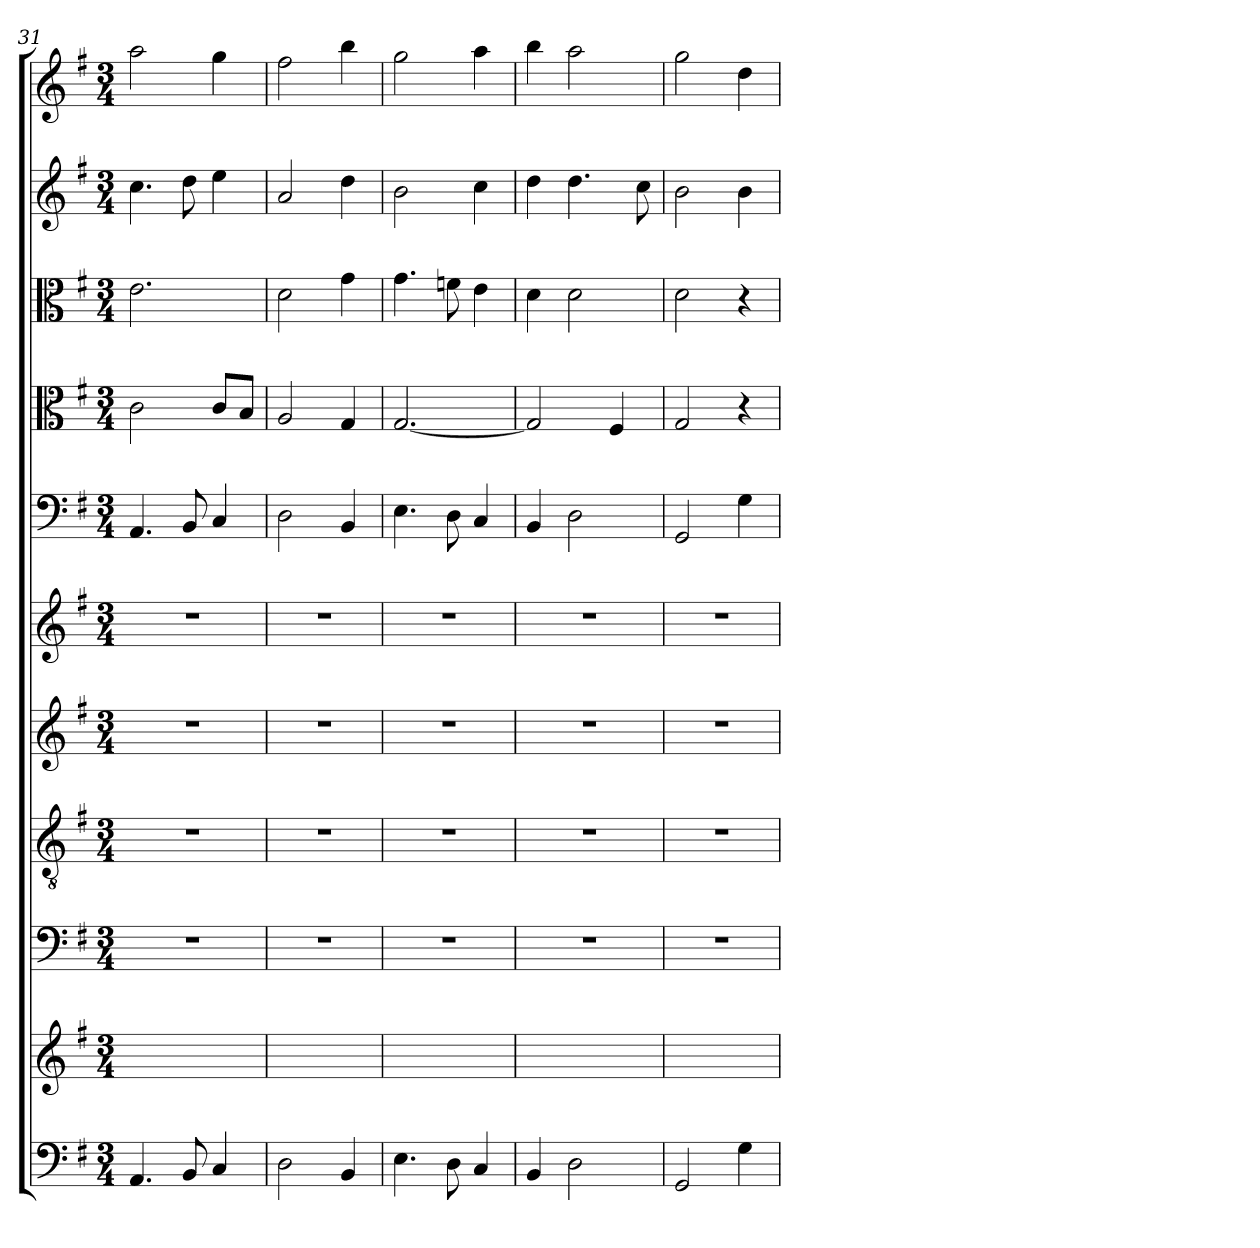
**kern	**kern	**kern	**kern	**kern	**kern	**kern	**kern	**kern	**kern	**kern
*part11	*part10	*part9	*part8	*part7	*part6	*part5	*part4	*part3	*part2	*part1
*staff11	*staff10	*staff9	*staff8	*staff7	*staff6	*staff5	*staff4	*staff3	*staff2	*staff1
*clefF4	*clefG2	*clefF4	*clefGv2	*clefG2	*clefG2	*clefF4	*clefC3	*clefC3	*clefG2	*clefG2
*k[f#]	*k[f#]	*k[f#]	*k[f#]	*k[f#]	*k[f#]	*k[f#]	*k[f#]	*k[f#]	*k[f#]	*k[f#]
*G:	*G:	*G:	*G:	*G:	*G:	*G:	*G:	*G:	*G:	*G:
*M3/4	*M3/4	*M3/4	*M3/4	*M3/4	*M3/4	*M3/4	*M3/4	*M3/4	*M3/4	*M3/4
=31	=31	=31	=31	=31	=31	=31	=31	=31	=31	=31
4.AA/	2.ryy	2.r	2.r	2.r	2.r	4.AA/	2c\	2.e\	4.cc\	2aa\
8BB/	.	.	.	.	.	8BB/	.	.	8dd\	.
4C/	.	.	.	.	.	4C/	8c/L	.	4ee\	4gg\
.	.	.	.	.	.	.	8B/J	.	.	.
=32	=32	=32	=32	=32	=32	=32	=32	=32	=32	=32
2D\	2.ryy	2.r	2.r	2.r	2.r	2D\	2A/	2d\	2a/	2ff#\
4BB/	.	.	.	.	.	4BB/	4G/	4g\	4dd\	4bb\
=33	=33	=33	=33	=33	=33	=33	=33	=33	=33	=33
4.E\	2.ryy	2.r	2.r	2.r	2.r	4.E\	[2.G/	4.g\	2b\	2gg\
8D\	.	.	.	.	.	8D\	.	8fn\	.	.
4C/	.	.	.	.	.	4C/	.	4e\	4cc\	4aa\
=34	=34	=34	=34	=34	=34	=34	=34	=34	=34	=34
4BB/	2.ryy	2.r	2.r	2.r	2.r	4BB/	2G/]	4d\	4dd\	4bb\
2D\	.	.	.	.	.	2D\	.	2d\	4.dd\	2aa\
.	.	.	.	.	.	.	4F#/	.	.	.
.	.	.	.	.	.	.	.	.	8cc\	.
=35	=35	=35	=35	=35	=35	=35	=35	=35	=35	=35
2GG/	2.ryy	2.r	2.r	2.r	2.r	2GG/	2G/	2d\	2b\	2gg\
4G\	.	.	.	.	.	4G\	4r	4r	4b\	4dd\
=	=	=	=	=	=	=	=	=	=	=
*-	*-	*-	*-	*-	*-	*-	*-	*-	*-	*-
